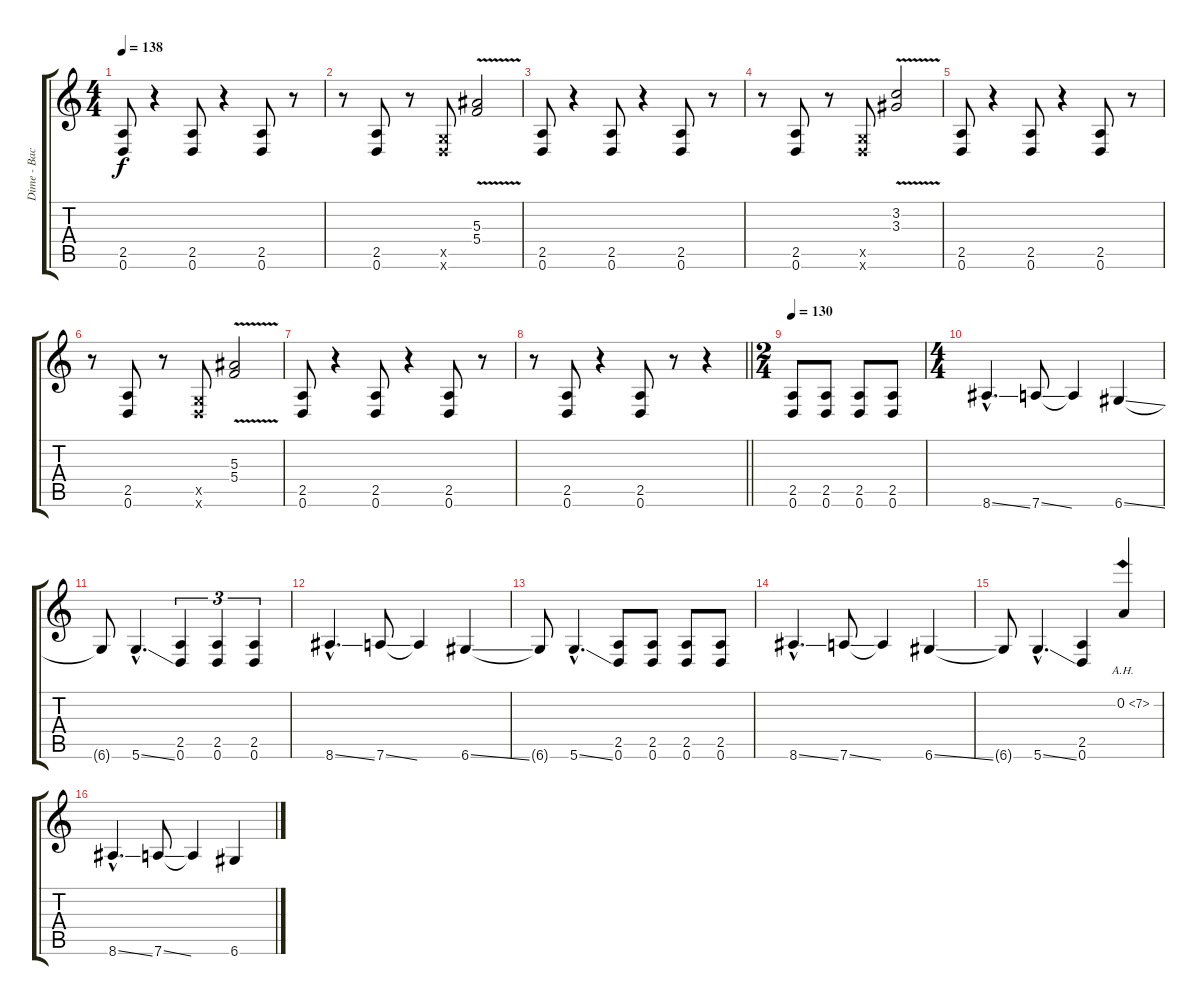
\track ("Dime - Back Guitar" "Dime - Bac") {instrument overdrivenguitar}
\staff {score tabs}
\tuning (D4 A3 F3 C3 G2 D2) {hide}
\ts (4 4)
\tempo 138
\clef g2
\ks c
(2.5 0.6).8{dy f instrument overdrivenguitar} r.4 (2.5 0.6).8 r.4 (2.5 0.6).8 r.8 |
r.8 (2.5 0.6).8 r.8 (0.5{x} 0.6{x}).8 (5.3{v} 5.4{v}).2 |
(2.5 0.6).8 r.4 (2.5 0.6).8 r.4 (2.5 0.6).8 r.8 |
r.8 (2.5 0.6).8 r.8 (0.5{x} 0.6{x}).8 (3.2{v} 3.3{v}).2 |
(2.5 0.6).8 r.4 (2.5 0.6).8 r.4 (2.5 0.6).8 r.8 |
r.8 (2.5 0.6).8 r.8 (0.5{x} 0.6{x}).8 (5.3{v} 5.4{v}).2 |
(2.5 0.6).8 r.4 (2.5 0.6).8 r.4 (2.5 0.6).8 r.8 |
\barLineRight lightlight
r.8 (2.5 0.6).8 r.4 (2.5 0.6).8 r.8 r.4 |
\ts (2 4)
\tempo 130
(2.5 0.6).8 (2.5 0.6).8 (2.5 0.6).8 (2.5 0.6).8 |
\ts (4 4)
8.6{ss hac}.4{d} 7.6{ss}.8 7.6{t}.4 6.6{ss}.4 |
6.6{t}.8 5.6{ss hac}.4{d} (2.5 0.6).4{tu (3 2)} (2.5 0.6).4{tu (3 2)} (2.5 0.6).4{tu (3 2)} |
8.6{ss hac}.4{d} 7.6{ss}.8 7.6{t}.4 6.6{ss}.4 |
6.6{t}.8 5.6{ss hac}.4{d} (2.5 0.6).8 (2.5 0.6).8 (2.5 0.6).8 (2.5 0.6).8 |
8.6{ss hac}.4{d} 7.6{ss}.8 7.6{t}.4 6.6{ss}.4 |
6.6{t}.8 5.6{ss hac}.4{d} (2.5 0.6).4 0.2{ah 7}.4 |
8.6{ss hac}.4{d} 7.6{ss}.8 7.6{t}.4 6.6{ss}.4
